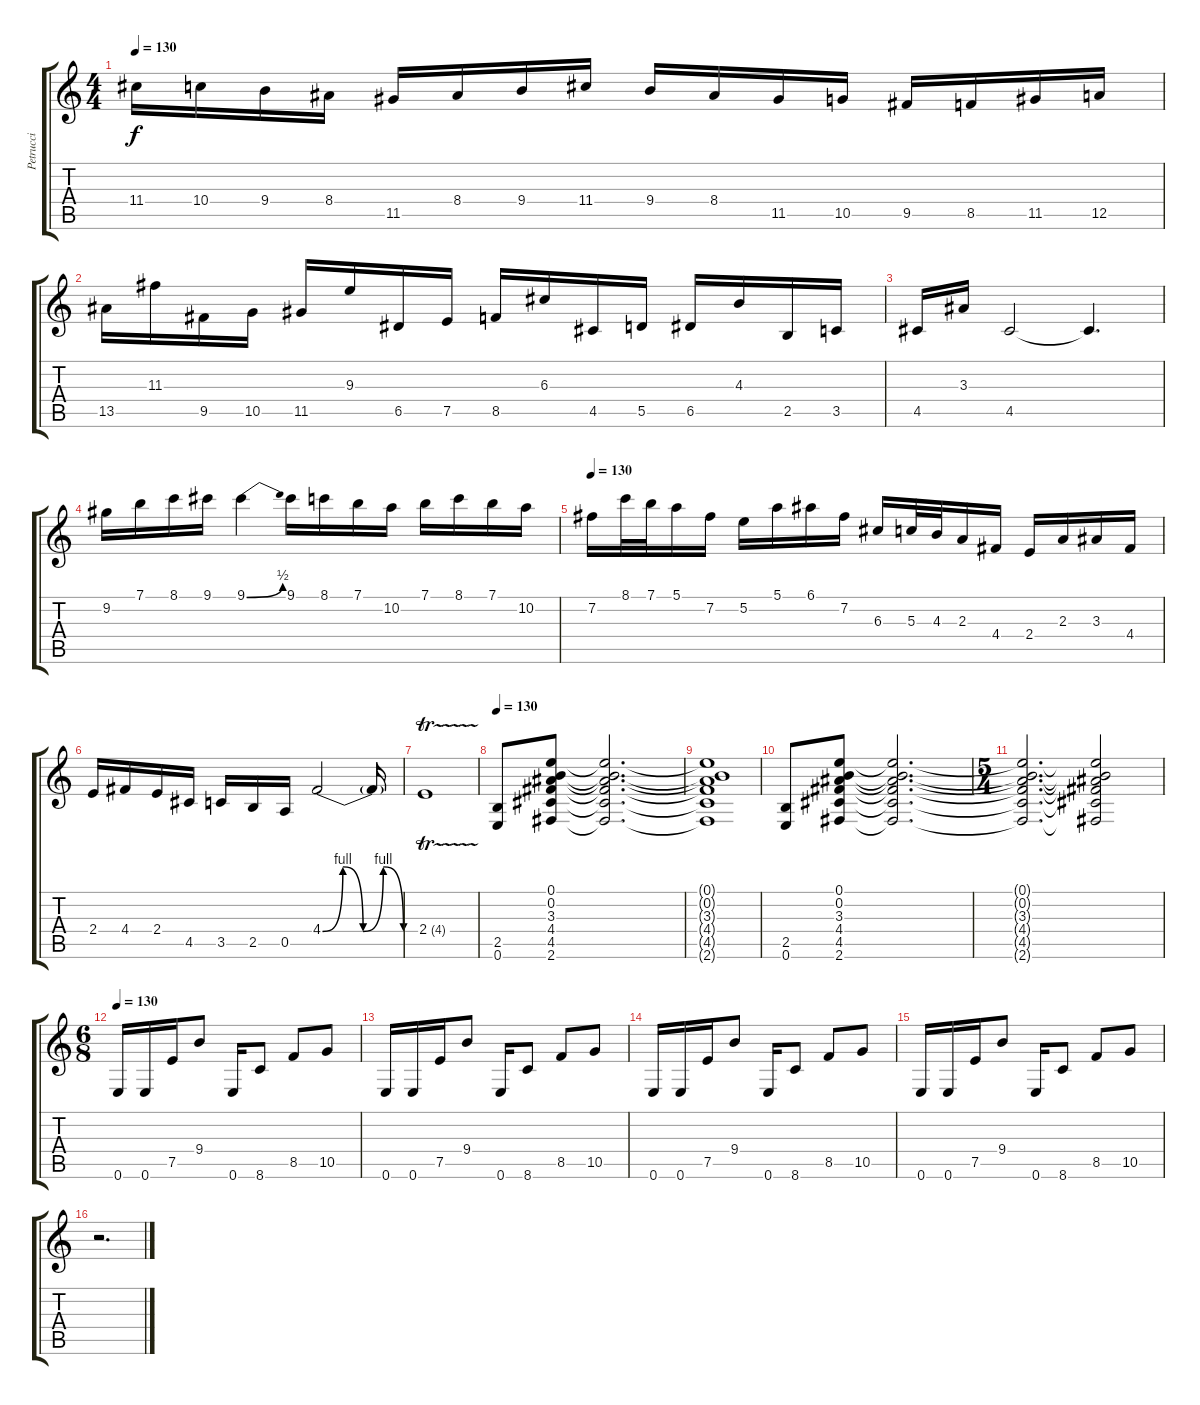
\track ("Petrucci" "Petrucci") {instrument distortionguitar}
\staff {score tabs}
\tuning (E4 B3 G3 D3 A2 E2) {hide}
\ts (4 4)
\tempo 130
\clef g2
\ks c
11.4.16{dy f} 10.4.16 9.4.16 8.4.16 11.5.16 8.4.16 9.4.16 11.4.16 9.4.16 8.4.16 11.5.16 10.5.16 9.5.16 8.5.16 11.5.16 12.5.16 |
13.5.16 11.3.16 9.5.16 10.5.16 11.5.16 9.3.16 6.5.16 7.5.16 8.5.16 6.3.16 4.5.16 5.5.16 6.5.16 4.3.16 2.5.16 3.5.16 |
4.5.16 3.3.16 4.5.2 4.5{t}.4{d} |
9.2.16 7.1.16 8.1.16 9.1.16 9.1{be (bend 0 0 60 2)}.4 9.1.16 8.1.16 7.1.16 10.2.16 7.1.16 8.1.16 7.1.16 10.2.16 |
\tempo 130
7.2.16 8.1.32 7.1.32 5.1.16 7.2.16 5.2.16 5.1.16 6.1.16 7.2.16 6.3.16 5.3.32 4.3.32 2.3.16 4.4.16 2.4.16 2.3.16 3.3.16 4.4.16 |
2.4.16 4.4.16 2.4.16 4.5.16 3.5.16 2.5.16 0.5.16 4.4{be (custom 0 0 15 4 30 0 45 4 60 0)}.2 4.4{t}.16 |
2.4{tr (4 32)}.1 |
\tempo 130
(2.5 0.6).8{instrument distortionguitar} (0.1 0.2 3.3 4.4 4.5 2.6).8 (0.1{t} 0.2{t} 3.3{t} 4.4{t} 4.5{t} 2.6{t}).2{d} |
(0.1{t} 0.2{t} 3.3{t} 4.4{t} 4.5{t} 2.6{t}).1 |
(2.5 0.6).8 (0.1 0.2 3.3 4.4 4.5 2.6).8 (0.1{t} 0.2{t} 3.3{t} 4.4{t} 4.5{t} 2.6{t}).2{d} |
\ts (5 4)
(0.1{t} 0.2{t} 3.3{t} 4.4{t} 4.5{t} 2.6{t}).2{d} (0.1{t} 0.2{t} 3.3{t} 4.4{t} 4.5{t} 2.6{t}).2 |
\ts (6 8)
\tempo 130
0.6.16 0.6.16 7.5.16 9.4.8{beam split} 0.6.16{beam merge} 8.6.8{beam split} 8.5.8 10.5.8 |
0.6.16 0.6.16 7.5.16 9.4.8{beam split} 0.6.16{beam merge} 8.6.8{beam split} 8.5.8 10.5.8 |
0.6.16 0.6.16 7.5.16 9.4.8{beam split} 0.6.16{beam merge} 8.6.8{beam split} 8.5.8 10.5.8 |
0.6.16 0.6.16 7.5.16 9.4.8{beam split} 0.6.16{beam merge} 8.6.8{beam split} 8.5.8 10.5.8 |
r.2{d}
